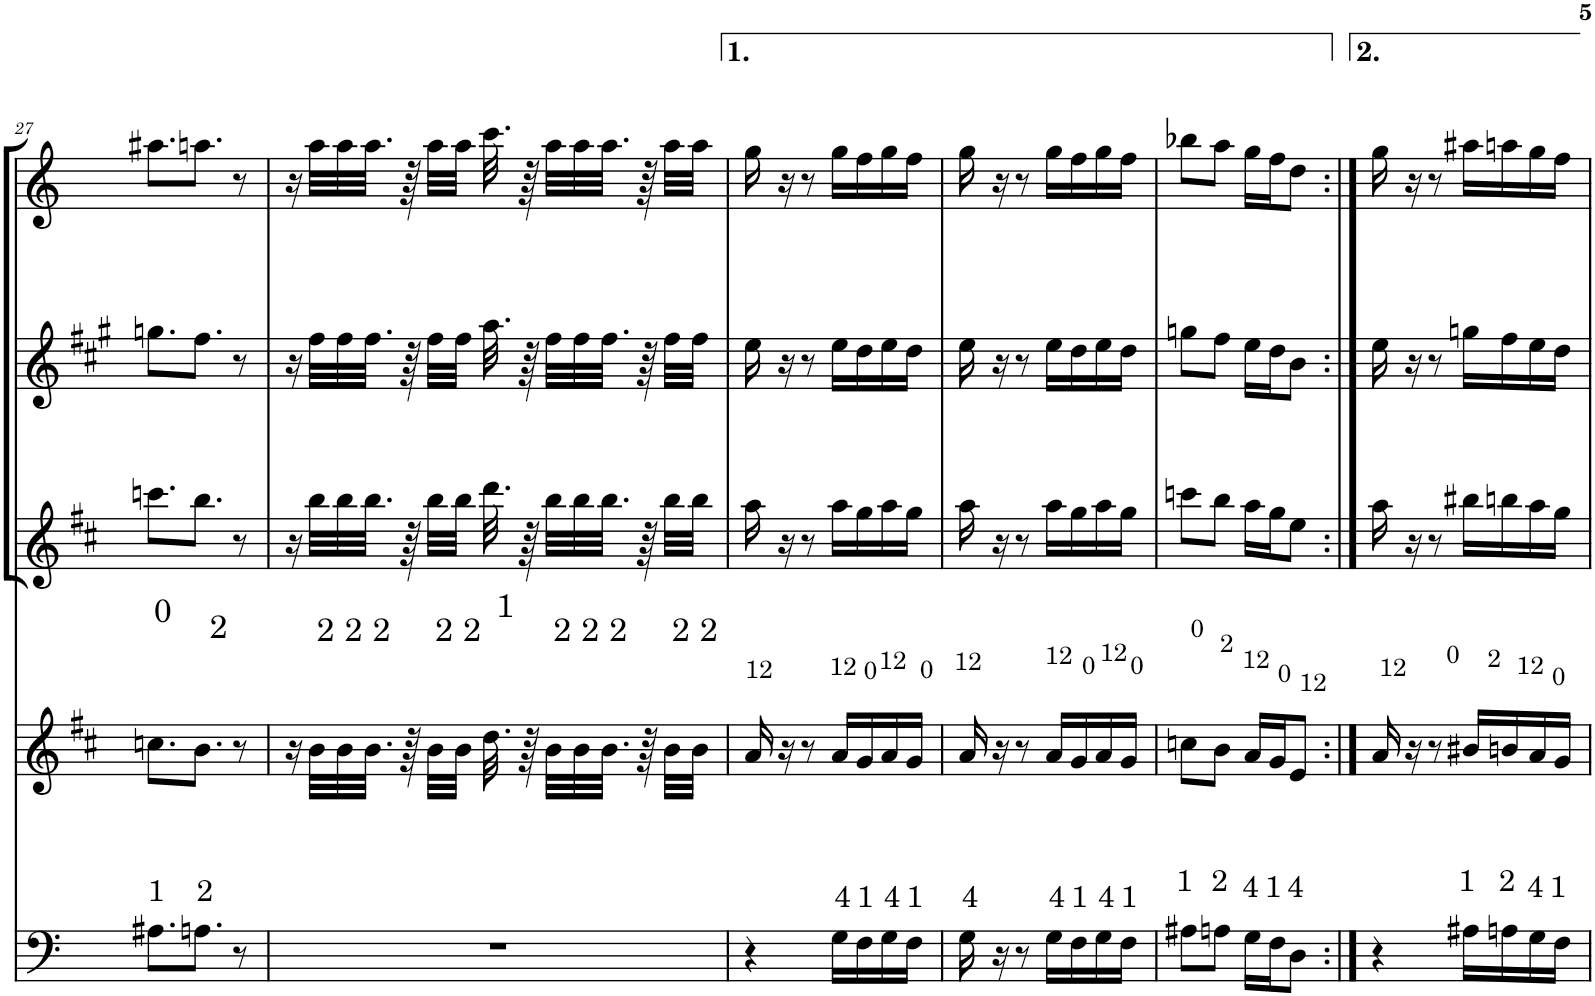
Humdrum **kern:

**kern	**kern	**kern	**kern	**kern	**kern	**kern	**kern	**kern	**kern	**kern
*part11	*part10	*part9	*part8	*part7	*part6	*part5	*part4	*part3	*part2	*part1
*staff11	*staff10	*staff9	*staff8	*staff7	*staff6	*staff5	*staff4	*staff3	*staff2	*staff1
*I"Tuba Bb	*I"Tuba em Eb	*I"Xilofone	*I"Tuba	*I"Bone	*I"Bomb	*I"Pete	*I"Tenor	*I"Sax Alto	*I"Clarineta	*I"Flauta
*I'Tba	*I'Tb. em Eb	*I'Xil.	*I'Tba	*	*	*	*	*	*I'Cl	*I'Fl
!!LO:PB:g=z
*clefG2	*clefG2	*clefG2	*clefF4	*clefF4	*clefG2	*clefG2	*clefG2	*clefG2	*clefG2	*clefG2
*Trd8c14	*Trd12c21	*Trd-7c-12	*	*	*Trd8c14	*Trd1c2	*Trd8c14	*Trd5c9	*Trd1c2	*
*k[f#c#]	*k[f#c#g#]	*k[]	*k[]	*k[]	*k[f#c#]	*k[f#c#]	*k[f#c#]	*k[f#c#g#]	*k[f#c#]	*k[]
*M2/4	*M2/4	*M2/4	*M2/4	*M2/4	*M2/4	*M2/4	*M2/4	*M2/4	*M2/4	*M2/4
=27	=27	=27	=27	=27	=27	=27	=27	=27	=27	=27
!	!	!	!	!	!	!LO:TX:a:t=0	!	!	!	!
!	!	!	!	!	!LO:TX:a:t=0	!	!	!	!	!
!	!	!	!	!LO:TX:a:t=1	!	!	!	!	!	!
!	!	!	!LO:TX:a:t=0	!	!	!	!	!	!	!
!	!LO:TX:a:t=0	!	!	!	!	!	!	!	!	!
!LO:TX:a:t=0	!	!	!	!	!	!	!	!	!	!
8B#X/L	8f##X/L	16r	8AA#X/L	8.A#X\L	8.ccn\L	8.ccn\L	8.cccn\L	8.ggn\L	8.ccn\L	8.aa#X\L
.	.	32r	.	.	.	.	.	.	.	.
.	.	16a	.	.	.	.	.	.	.	.
!	!	!	!LO:TX:a:t=2	!	!	!	!	!	!	!
!	!LO:TX:a:t=2	!	!	!	!	!	!	!	!	!
!LO:TX:a:t=2	!	!	!	!	!	!	!	!	!	!
8Bn/J	8f#X/J	.	8AAn/J	.	.	.	.	.	.	.
.	.	32r	.	.	.	.	.	.	.	.
!	!	!	!	!	!	!LO:TX:a:t=2	!	!	!	!
!	!	!	!	!	!LO:TX:a:t=2	!	!	!	!	!
!	!	!	!	!LO:TX:a:t=2	!	!	!	!	!	!
.	.	16a	.	8.An\J	8.b\J	8.b\J	8.bb\J	8.ff#\J	8.b\J	8.aan\J
!	!	!	!LO:TX:a:t=12	!	!	!	!	!	!	!
!	!LO:TX:a:t=12	!	!	!	!	!	!	!	!	!
!LO:TX:a:t=12	!	!	!	!	!	!	!	!	!	!
16A/LL	16e/LL	8r	16GG/LL	.	.	.	.	.	.	.
!	!	!	!LO:TX:a:t=0	!	!	!	!	!	!	!
!	!LO:TX:a:t=0	!	!	!	!	!	!	!	!	!
!LO:TX:a:t=0	!	!	!	!	!	!	!	!	!	!
16G/J	16d/J	.	16FF/J	.	.	.	.	.	.	.
!	!	!	!LO:TX:a:t=12	!	!	!	!	!	!	!
!	!LO:TX:a:t=12	!	!	!	!	!	!	!	!	!
!LO:TX:a:t=12	!	!	!	!	!	!	!	!	!	!
8E/J	8B/J	32a	8DD/J	8r	8r	8r	8r	8r	8r	8r
.	.	32r	.	.	.	.	.	.	.	.
.	.	16r	.	.	.	.	.	.	.	.
=28	=28	=28	=28	=28	=28	=28	=28	=28	=28	=28
2r	2r	2r	2r	2r	2r	16r	16r	16r	16r	16r
!	!	!	!	!	!	!LO:TX:a:t=2	!	!	!	!
.	.	.	.	.	.	32b\LLL	32bb\LLL	32ff#\LLL	32bb\LLL	32aa\LLL
!	!	!	!	!	!	!LO:TX:a:t=2	!	!	!	!
.	.	.	.	.	.	32b\	32bb\	32ff#\	32bb\	32aa\
!	!	!	!	!	!	!LO:TX:a:t=2	!	!	!	!
.	.	.	.	.	.	32.b\JJJ	32.bb\JJJ	32.ff#\JJJ	32.bb\JJJ	32.aa\JJJ
.	.	.	.	.	.	64r	64r	64r	64r	64r
!	!	!	!	!	!	!LO:TX:a:t=2	!	!	!	!
.	.	.	.	.	.	32b\LLL	32bb\LLL	32ff#\LLL	32bb\LLL	32aa\LLL
!	!	!	!	!	!	!LO:TX:a:t=2	!	!	!	!
.	.	.	.	.	.	32b\JJJ	32bb\JJJ	32ff#\JJJ	32bb\JJJ	32aa\JJJ
!	!	!	!	!	!	!LO:TX:a:t=1	!	!	!	!
.	.	.	.	.	.	32.dd\	32.ddd\	32.aa\	32.ddd	32.ccc\
.	.	.	.	.	.	64r	64r	64r	64r	64r
!	!	!	!	!	!	!LO:TX:a:t=2	!	!	!	!
.	.	.	.	.	.	32b\LLL	32bb\LLL	32ff#\LLL	32bb\LLL	32aa\LLL
!	!	!	!	!	!	!LO:TX:a:t=2	!	!	!	!
.	.	.	.	.	.	32b\	32bb\	32ff#\	32bb\	32aa\
!	!	!	!	!	!	!LO:TX:a:t=2	!	!	!	!
.	.	.	.	.	.	32.b\JJJ	32.bb\JJJ	32.ff#\JJJ	32.bb\JJJ	32.aa\JJJ
.	.	.	.	.	.	64r	64r	64r	64r	64r
!	!	!	!	!	!	!LO:TX:a:t=2	!	!	!	!
.	.	.	.	.	.	32b\LLL	32bb\LLL	32ff#\LLL	32bb\LLL	32aa\LLL
!	!	!	!	!	!	!LO:TX:a:t=2	!	!	!	!
.	.	.	.	.	.	32b\JJJ	32bb\JJJ	32ff#\JJJ	32bb\JJJ	32aa\JJJ
=29	=29	=29	=29	=29	=29	=29	=29	=29	=29	=29
!	!	!	!	!	!	!LO:TX:a:t=12	!	!	!	!
!	!	!	!LO:TX:a:t=12	!	!	!	!	!	!	!
!	!LO:TX:a:t=12	!	!	!	!	!	!	!	!	!
!LO:TX:a:t=12	!	!	!	!	!	!	!	!	!	!
!	!	!LO:N:vis=16	!	!	!	!	!	!	!	!
8A	8e	16.r	8GG	4r	4r	16a/	16aa\	16ee\	16aa	16gg\
.	.	.	.	.	.	16r	16r	16r	16r	16r
.	.	16a	.	.	.	.	.	.	.	.
8r	8r	.	8r	.	.	8r	8r	8r	8r	8r
.	.	32r	.	.	.	.	.	.	.	.
.	.	16a	.	.	.	.	.	.	.	.
!	!	!	!	!	!	!LO:TX:a:t=12	!	!	!	!
!	!	!	!	!	!LO:TX:a:t=12	!	!	!	!	!
!	!	!	!	!LO:TX:a:t=4	!	!	!	!	!	!
4r	4r	8r	4r	16G\LL	16a/LL	16a/LL	16aa\LL	16ee\LL	16aa\LL	16gg\LL
!	!	!	!	!	!	!LO:TX:a:t=0	!	!	!	!
!	!	!	!	!	!LO:TX:a:t=0	!	!	!	!	!
!	!	!	!	!LO:TX:a:t=1	!	!	!	!	!	!
.	.	.	.	16F\	16g/J	16g/	16gg\	16dd\	16gg\J	16ff\
!	!	!	!	!	!	!LO:TX:a:t=12	!	!	!	!
!	!	!	!	!	!LO:TX:a:t=12	!	!	!	!	!
!	!	!	!	!LO:TX:a:t=4	!	!	!	!	!	!
.	.	32a	.	16G\	16a/L	16a/	16aa\	16ee\	16aa\L	16gg\
!	!	!LO:N:vis=16	!	!	!	!	!	!	!	!
.	.	16.r	.	.	.	.	.	.	.	.
!	!	!	!	!	!	!LO:TX:a:t=0	!	!	!	!
!	!	!	!	!	!LO:TX:a:t=0	!	!	!	!	!
!	!	!	!	!LO:TX:a:t=1	!	!	!	!	!	!
.	.	.	.	16F\JJ	16g/JJ	16g/JJ	16gg\JJ	16dd\JJ	16gg\JJ	16ff\JJ
=30	=30	=30	=30	=30	=30	=30	=30	=30	=30	=30
!	!	!	!	!	!	!LO:TX:a:t=12	!	!	!	!
!	!	!	!	!	!LO:TX:a:t=12	!	!	!	!	!
!	!	!	!	!LO:TX:a:t=4	!	!	!	!	!	!
!	!	!	!LO:TX:a:t=12	!	!	!	!	!	!	!
!	!LO:TX:a:t=12	!	!	!	!	!	!	!	!	!
!LO:TX:a:t=12	!	!	!	!	!	!	!	!	!	!
!	!	!LO:N:vis=16	!	!	!	!	!	!	!	!
8A	8e	16.r	8GG	16G\	16a	16a/	16aa\	16ee\	16a	16gg\
.	.	.	.	16r	16r	16r	16r	16r	16r	16r
.	.	16a	.	.	.	.	.	.	.	.
8r	8r	.	8r	8r	8r	8r	8r	8r	8r	8r
.	.	32r	.	.	.	.	.	.	.	.
.	.	16a	.	.	.	.	.	.	.	.
!	!	!	!	!	!	!LO:TX:a:t=12	!	!	!	!
!	!	!	!	!	!LO:TX:a:t=12	!	!	!	!	!
!	!	!	!	!LO:TX:a:t=4	!	!	!	!	!	!
4r	4r	8r	4r	16G\LL	16a/LL	16a/LL	16aa\LL	16ee\LL	16a/LL	16gg\LL
!	!	!	!	!	!	!LO:TX:a:t=0	!	!	!	!
!	!	!	!	!	!LO:TX:a:t=0	!	!	!	!	!
!	!	!	!	!LO:TX:a:t=1	!	!	!	!	!	!
.	.	.	.	16F\	16g/J	16g/	16gg\	16dd\	16g/J	16ff\
!	!	!	!	!	!	!LO:TX:a:t=12	!	!	!	!
!	!	!	!	!	!LO:TX:a:t=12	!	!	!	!	!
!	!	!	!	!LO:TX:a:t=4	!	!	!	!	!	!
.	.	32a	.	16G\	16a/L	16a/	16aa\	16ee\	16a/L	16gg\
!	!	!LO:N:vis=16	!	!	!	!	!	!	!	!
.	.	16.r	.	.	.	.	.	.	.	.
!	!	!	!	!	!	!LO:TX:a:t=0	!	!	!	!
!	!	!	!	!	!LO:TX:a:t=0	!	!	!	!	!
!	!	!	!	!LO:TX:a:t=1	!	!	!	!	!	!
.	.	.	.	16F\JJ	16g/JJ	16g/JJ	16gg\JJ	16dd\JJ	16g/JJ	16ff\JJ
=31	=31	=31	=31	=31	=31	=31	=31	=31	=31	=31
!	!	!	!	!	!	!LO:TX:a:t=0	!	!	!	!
!	!	!	!	!	!LO:TX:a:t=0	!	!	!	!	!
!	!	!	!	!LO:TX:a:t=1	!	!	!	!	!	!
!	!	!	!LO:TX:a:t=0	!	!	!	!	!	!	!
!	!LO:TX:a:t=0	!	!	!	!	!	!	!	!	!
!LO:TX:a:t=0	!	!	!	!	!	!	!	!	!	!
8B#X/L	8f##X/L	16r	8AA#X/L	8A#X\L	8ccn\L	8ccn\L	8cccn\L	8ggn\L	8ccn\L	8bb-X\L
.	.	32r	.	.	.	.	.	.	.	.
.	.	16a	.	.	.	.	.	.	.	.
!	!	!	!	!	!	!LO:TX:a:t=2	!	!	!	!
!	!	!	!	!	!LO:TX:a:t=2	!	!	!	!	!
!	!	!	!	!LO:TX:a:t=2	!	!	!	!	!	!
!	!	!	!LO:TX:a:t=2	!	!	!	!	!	!	!
!	!LO:TX:a:t=2	!	!	!	!	!	!	!	!	!
!LO:TX:a:t=2	!	!	!	!	!	!	!	!	!	!
8Bn/J	8f#X/J	.	8AAn/J	8An\J	8b\J	8b\J	8bb\J	8ff#\J	8b\J	8aa\J
.	.	32r	.	.	.	.	.	.	.	.
.	.	16a	.	.	.	.	.	.	.	.
!	!	!	!	!	!	!LO:TX:a:t=12	!	!	!	!
!	!	!	!	!	!LO:TX:a:t=12	!	!	!	!	!
!	!	!	!	!LO:TX:a:t=4	!	!	!	!	!	!
!	!	!	!LO:TX:a:t=12	!	!	!	!	!	!	!
!	!LO:TX:a:t=12	!	!	!	!	!	!	!	!	!
!LO:TX:a:t=12	!	!	!	!	!	!	!	!	!	!
16A/LL	16e/LL	8r	16GG/LL	16G\LL	16a/LL	16a/LL	16aa\LL	16ee\LL	16a/LL	16gg\LL
!	!	!	!	!	!	!LO:TX:a:t=0	!	!	!	!
!	!	!	!	!	!LO:TX:a:t=0	!	!	!	!	!
!	!	!	!	!LO:TX:a:t=1	!	!	!	!	!	!
!	!	!	!LO:TX:a:t=0	!	!	!	!	!	!	!
!	!LO:TX:a:t=0	!	!	!	!	!	!	!	!	!
!LO:TX:a:t=0	!	!	!	!	!	!	!	!	!	!
16G/J	16d/J	.	16FF/J	16F\J	16g/J	16g/J	16gg\J	16dd\J	16g/J	16ff\J
!	!	!	!	!	!	!LO:TX:a:t=12	!	!	!	!
!	!	!	!	!	!LO:TX:a:t=0	!	!	!	!	!
!	!	!	!	!LO:TX:a:t=4	!	!	!	!	!	!
!	!	!	!LO:TX:a:t=12	!	!	!	!	!	!	!
!	!LO:TX:a:t=12	!	!	!	!	!	!	!	!	!
!LO:TX:a:t=12	!	!	!	!	!	!	!	!	!	!
8E/J	8B/J	32a	8DD/J	8D\J	8e/J	8e/J	8ee\J	8b\J	8e/J	8dd\J
.	.	32r	.	.	.	.	.	.	.	.
.	.	16r	.	.	.	.	.	.	.	.
=32:|!	=32:|!	=32:|!	=32:|!	=32:|!	=32:|!	=32:|!	=32:|!	=32:|!	=32:|!	=32:|!
!	!	!	!	!	!	!LO:TX:a:t=12	!	!	!	!
!	!	!	!LO:TX:a:t=12	!	!	!	!	!	!	!
!	!LO:TX:a:t=12	!	!	!	!	!	!	!	!	!
!LO:TX:a:t=12	!	!	!	!	!	!	!	!	!	!
!	!	!LO:N:vis=16	!	!	!	!	!	!	!	!
8A	8e	16.r	8GG	4r	4r	16a/	16aa\	16ee\	16aa	16gg\
.	.	.	.	.	.	16r	16r	16r	16r	16r
.	.	16a	.	.	.	.	.	.	.	.
8r	8r	.	8r	.	.	8r	8r	8r	8r	8r
.	.	32r	.	.	.	.	.	.	.	.
.	.	16a	.	.	.	.	.	.	.	.
!	!	!	!	!	!	!LO:TX:a:t=0	!	!	!	!
!	!	!	!	!	!LO:TX:a:t=0	!	!	!	!	!
!	!	!	!	!LO:TX:a:t=1	!	!	!	!	!	!
4r	4r	8r	4r	16A#X\LL	16b#X/LL	16b#X/LL	16bb#X\LL	16ggn\LL	16bb#X\LL	16aa#X\LL
!	!	!	!	!	!	!LO:TX:a:t=2	!	!	!	!
!	!	!	!	!	!LO:TX:a:t=2	!	!	!	!	!
!	!	!	!	!LO:TX:a:t=2	!	!	!	!	!	!
.	.	.	.	16An\	16bn/J	16bn/	16bbn\	16ff#\	16bbn\J	16aan\
!	!	!	!	!	!	!LO:TX:a:t=12	!	!	!	!
!	!	!	!	!	!LO:TX:a:t=12	!	!	!	!	!
!	!	!	!	!LO:TX:a:t=4	!	!	!	!	!	!
.	.	32a	.	16G\	16a/L	16a/	16aa\	16ee\	16aa\L	16gg\
!	!	!LO:N:vis=16	!	!	!	!	!	!	!	!
.	.	16.r	.	.	.	.	.	.	.	.
!	!	!	!	!	!	!LO:TX:a:t=0	!	!	!	!
!	!	!	!	!	!LO:TX:a:t=0	!	!	!	!	!
!	!	!	!	!LO:TX:a:t=1	!	!	!	!	!	!
.	.	.	.	16F\JJ	16g/JJ	16g/JJ	16gg\JJ	16dd\JJ	16gg\JJ	16ff\JJ
=	=	=	=	=	=	=	=	=	=	=
*-	*-	*-	*-	*-	*-	*-	*-	*-	*-	*-
